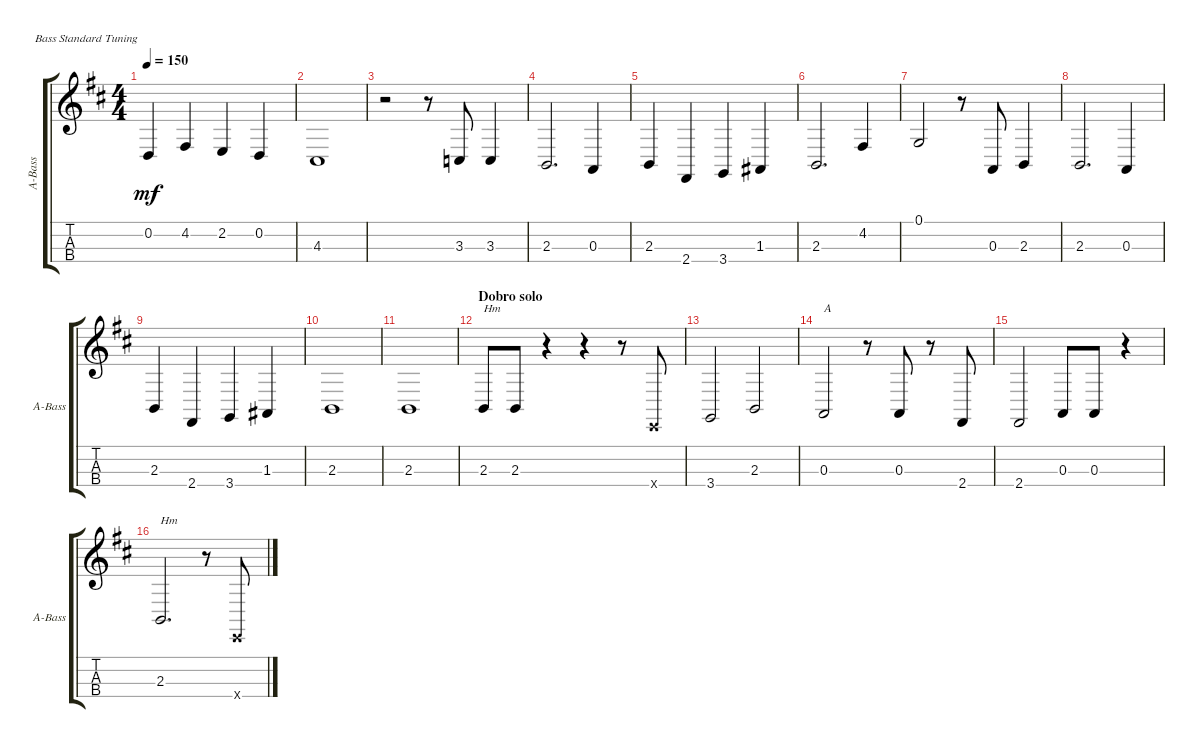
\defaultSystemsLayout 4
\bracketExtendMode groupsimilarinstruments
\singleTrackTrackNamePolicy allsystems
\multiTrackTrackNamePolicy allsystems
\otherSystemsTrackNameOrientation horizontal
\track ("Acoustic Bass" "A-Bass") {instrument acousticbass}
\staff {score tabs}
\tuning (G2 D2 A1 E1)
\ts (4 4)
\tempo 150
\clef g2
\ks d
0.2.4{dy mf} 4.2.4 2.2.4 0.2.4 |
4.3.1 |
r.2 r.8 3.3.8 3.3.4 |
2.3.2{d} 0.3.4 |
2.3.4 2.4.4 3.4.4 1.3.4 |
2.3.2{d} 4.2.4 |
0.1.2 r.8 0.3.8 2.3.4 |
2.3.2{d} 0.3.4 |
2.3.4 2.4.4 3.4.4 1.3.4 |
2.3.1 |
2.3.1 |
\section ("" "Dobro solo")
2.3.8{txt "Hm"} 2.3.8 r.4 r.4 r.8 0.4{x}.8 |
3.4.2 2.3.2 |
0.3.2{txt "A"} r.8 0.3.8 r.8 2.4.8 |
2.4.2 0.3.8 0.3.8 r.4 |
2.3.2{d txt "Hm"} r.8 0.4{x}.8
